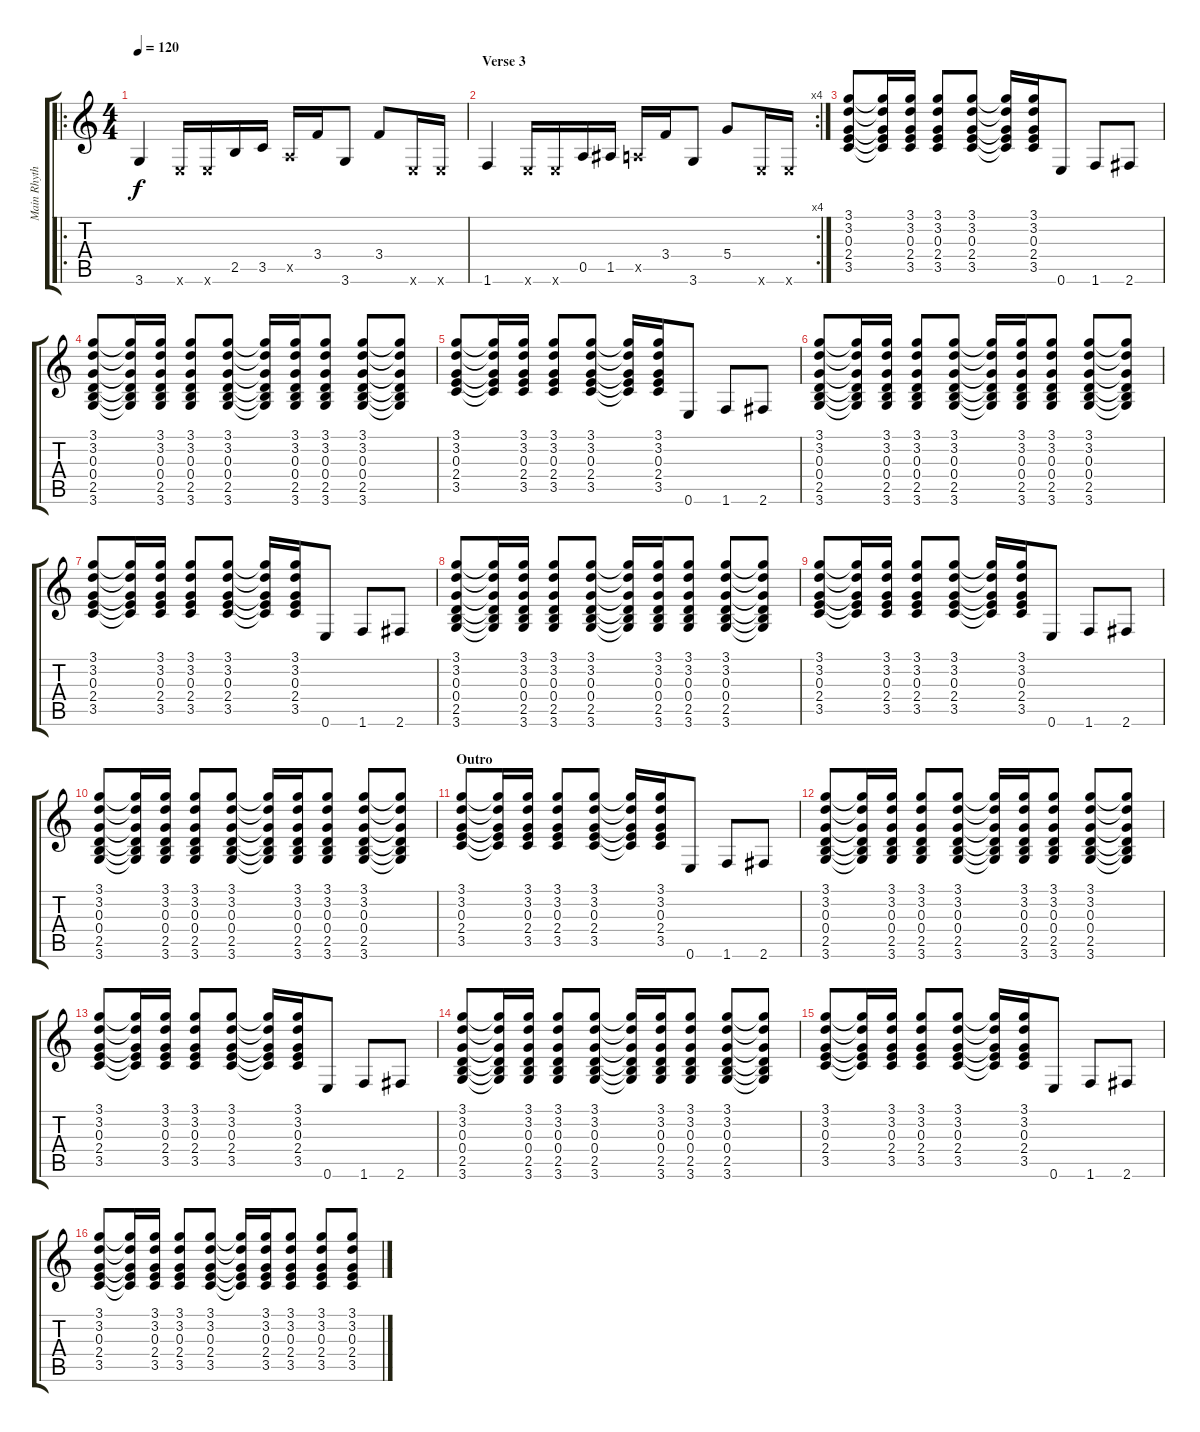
\track ("Main Rhythm Guitar" "Main Rhyth") {instrument acousticguitarsteel}
\staff {score tabs}
\tuning (E4 B3 G3 D3 A2 E2) {hide}
\ro
\ts (4 4)
\tempo 120
\clef g2
\ks c
3.6.4{dy f} 0.6{x}.16 0.6{x}.16 2.5.16 3.5.16 0.5{x}.16 3.4.16 3.6.8 3.4.8 0.6{x}.16 0.6{x}.16 |
\rc 4
\section ("" "Verse 3")
1.6.4 0.6{x}.16 0.6{x}.16 0.5.16 1.5.16 0.5{x}.16 3.4.16 3.6.8 5.4.8 0.6{x}.16 0.6{x}.16 |
(3.1 3.2 0.3 2.4 3.5).8 (3.1{t} 3.2{t} 0.3{t} 2.4{t} 3.5{t}).16 (3.1 3.2 0.3 2.4 3.5).16 (3.1 3.2 0.3 2.4 3.5).8 (3.1 3.2 0.3 2.4 3.5).8 (3.1{t} 3.2{t} 0.3{t} 2.4{t} 3.5{t}).16 (3.1 3.2 0.3 2.4 3.5).16 0.6.8 1.6.8 2.6.8 |
(3.1 3.2 0.3 0.4 2.5 3.6).8 (3.1{t} 3.2{t} 0.3{t} 0.4{t} 2.5{t} 3.6{t}).16 (3.1 3.2 0.3 0.4 2.5 3.6).16 (3.1 3.2 0.3 0.4 2.5 3.6).8 (3.1 3.2 0.3 0.4 2.5 3.6).8 (3.1{t} 3.2{t} 0.3{t} 0.4{t} 2.5{t} 3.6{t}).16 (3.1 3.2 0.3 0.4 2.5 3.6).16 (3.1 3.2 0.3 0.4 2.5 3.6).8 (3.1 3.2 0.3 0.4 2.5 3.6).8 (3.1{t} 3.2{t} 0.3{t} 0.4{t} 2.5{t} 3.6{t}).8 |
(3.1 3.2 0.3 2.4 3.5).8 (3.1{t} 3.2{t} 0.3{t} 2.4{t} 3.5{t}).16 (3.1 3.2 0.3 2.4 3.5).16 (3.1 3.2 0.3 2.4 3.5).8 (3.1 3.2 0.3 2.4 3.5).8 (3.1{t} 3.2{t} 0.3{t} 2.4{t} 3.5{t}).16 (3.1 3.2 0.3 2.4 3.5).16 0.6.8 1.6.8 2.6.8 |
(3.1 3.2 0.3 0.4 2.5 3.6).8 (3.1{t} 3.2{t} 0.3{t} 0.4{t} 2.5{t} 3.6{t}).16 (3.1 3.2 0.3 0.4 2.5 3.6).16 (3.1 3.2 0.3 0.4 2.5 3.6).8 (3.1 3.2 0.3 0.4 2.5 3.6).8 (3.1{t} 3.2{t} 0.3{t} 0.4{t} 2.5{t} 3.6{t}).16 (3.1 3.2 0.3 0.4 2.5 3.6).16 (3.1 3.2 0.3 0.4 2.5 3.6).8 (3.1 3.2 0.3 0.4 2.5 3.6).8 (3.1{t} 3.2{t} 0.3{t} 0.4{t} 2.5{t} 3.6{t}).8 |
(3.1 3.2 0.3 2.4 3.5).8 (3.1{t} 3.2{t} 0.3{t} 2.4{t} 3.5{t}).16 (3.1 3.2 0.3 2.4 3.5).16 (3.1 3.2 0.3 2.4 3.5).8 (3.1 3.2 0.3 2.4 3.5).8 (3.1{t} 3.2{t} 0.3{t} 2.4{t} 3.5{t}).16 (3.1 3.2 0.3 2.4 3.5).16 0.6.8 1.6.8 2.6.8 |
(3.1 3.2 0.3 0.4 2.5 3.6).8 (3.1{t} 3.2{t} 0.3{t} 0.4{t} 2.5{t} 3.6{t}).16 (3.1 3.2 0.3 0.4 2.5 3.6).16 (3.1 3.2 0.3 0.4 2.5 3.6).8 (3.1 3.2 0.3 0.4 2.5 3.6).8 (3.1{t} 3.2{t} 0.3{t} 0.4{t} 2.5{t} 3.6{t}).16 (3.1 3.2 0.3 0.4 2.5 3.6).16 (3.1 3.2 0.3 0.4 2.5 3.6).8 (3.1 3.2 0.3 0.4 2.5 3.6).8 (3.1{t} 3.2{t} 0.3{t} 0.4{t} 2.5{t} 3.6{t}).8 |
\section ("" "")
(3.1 3.2 0.3 2.4 3.5).8 (3.1{t} 3.2{t} 0.3{t} 2.4{t} 3.5{t}).16 (3.1 3.2 0.3 2.4 3.5).16 (3.1 3.2 0.3 2.4 3.5).8 (3.1 3.2 0.3 2.4 3.5).8 (3.1{t} 3.2{t} 0.3{t} 2.4{t} 3.5{t}).16 (3.1 3.2 0.3 2.4 3.5).16 0.6.8 1.6.8 2.6.8 |
(3.1 3.2 0.3 0.4 2.5 3.6).8 (3.1{t} 3.2{t} 0.3{t} 0.4{t} 2.5{t} 3.6{t}).16 (3.1 3.2 0.3 0.4 2.5 3.6).16 (3.1 3.2 0.3 0.4 2.5 3.6).8 (3.1 3.2 0.3 0.4 2.5 3.6).8 (3.1{t} 3.2{t} 0.3{t} 0.4{t} 2.5{t} 3.6{t}).16 (3.1 3.2 0.3 0.4 2.5 3.6).16 (3.1 3.2 0.3 0.4 2.5 3.6).8 (3.1 3.2 0.3 0.4 2.5 3.6).8 (3.1{t} 3.2{t} 0.3{t} 0.4{t} 2.5{t} 3.6{t}).8 |
\section ("" "Outro")
(3.1 3.2 0.3 2.4 3.5).8 (3.1{t} 3.2{t} 0.3{t} 2.4{t} 3.5{t}).16 (3.1 3.2 0.3 2.4 3.5).16 (3.1 3.2 0.3 2.4 3.5).8 (3.1 3.2 0.3 2.4 3.5).8 (3.1{t} 3.2{t} 0.3{t} 2.4{t} 3.5{t}).16 (3.1 3.2 0.3 2.4 3.5).16 0.6.8 1.6.8 2.6.8 |
(3.1 3.2 0.3 0.4 2.5 3.6).8 (3.1{t} 3.2{t} 0.3{t} 0.4{t} 2.5{t} 3.6{t}).16 (3.1 3.2 0.3 0.4 2.5 3.6).16 (3.1 3.2 0.3 0.4 2.5 3.6).8 (3.1 3.2 0.3 0.4 2.5 3.6).8 (3.1{t} 3.2{t} 0.3{t} 0.4{t} 2.5{t} 3.6{t}).16 (3.1 3.2 0.3 0.4 2.5 3.6).16 (3.1 3.2 0.3 0.4 2.5 3.6).8 (3.1 3.2 0.3 0.4 2.5 3.6).8 (3.1{t} 3.2{t} 0.3{t} 0.4{t} 2.5{t} 3.6{t}).8 |
(3.1 3.2 0.3 2.4 3.5).8 (3.1{t} 3.2{t} 0.3{t} 2.4{t} 3.5{t}).16 (3.1 3.2 0.3 2.4 3.5).16 (3.1 3.2 0.3 2.4 3.5).8 (3.1 3.2 0.3 2.4 3.5).8 (3.1{t} 3.2{t} 0.3{t} 2.4{t} 3.5{t}).16 (3.1 3.2 0.3 2.4 3.5).16 0.6.8 1.6.8 2.6.8 |
(3.1 3.2 0.3 0.4 2.5 3.6).8 (3.1{t} 3.2{t} 0.3{t} 0.4{t} 2.5{t} 3.6{t}).16 (3.1 3.2 0.3 0.4 2.5 3.6).16 (3.1 3.2 0.3 0.4 2.5 3.6).8 (3.1 3.2 0.3 0.4 2.5 3.6).8 (3.1{t} 3.2{t} 0.3{t} 0.4{t} 2.5{t} 3.6{t}).16 (3.1 3.2 0.3 0.4 2.5 3.6).16 (3.1 3.2 0.3 0.4 2.5 3.6).8 (3.1 3.2 0.3 0.4 2.5 3.6).8 (3.1{t} 3.2{t} 0.3{t} 0.4{t} 2.5{t} 3.6{t}).8 |
(3.1 3.2 0.3 2.4 3.5).8 (3.1{t} 3.2{t} 0.3{t} 2.4{t} 3.5{t}).16 (3.1 3.2 0.3 2.4 3.5).16 (3.1 3.2 0.3 2.4 3.5).8 (3.1 3.2 0.3 2.4 3.5).8 (3.1{t} 3.2{t} 0.3{t} 2.4{t} 3.5{t}).16 (3.1 3.2 0.3 2.4 3.5).16 0.6.8 1.6.8 2.6.8 |
(3.1 3.2 0.3 2.4 3.5).8 (3.1{t} 3.2{t} 0.3{t} 2.4{t} 3.5{t}).16 (3.1 3.2 0.3 2.4 3.5).16 (3.1 3.2 0.3 2.4 3.5).8 (3.1 3.2 0.3 2.4 3.5).8 (3.1{t} 3.2{t} 0.3{t} 2.4{t} 3.5{t}).16 (3.1 3.2 0.3 2.4 3.5).16 (3.1 3.2 0.3 2.4 3.5).8 (3.1 3.2 0.3 2.4 3.5).8 (3.1 3.2 0.3 2.4 3.5).8
